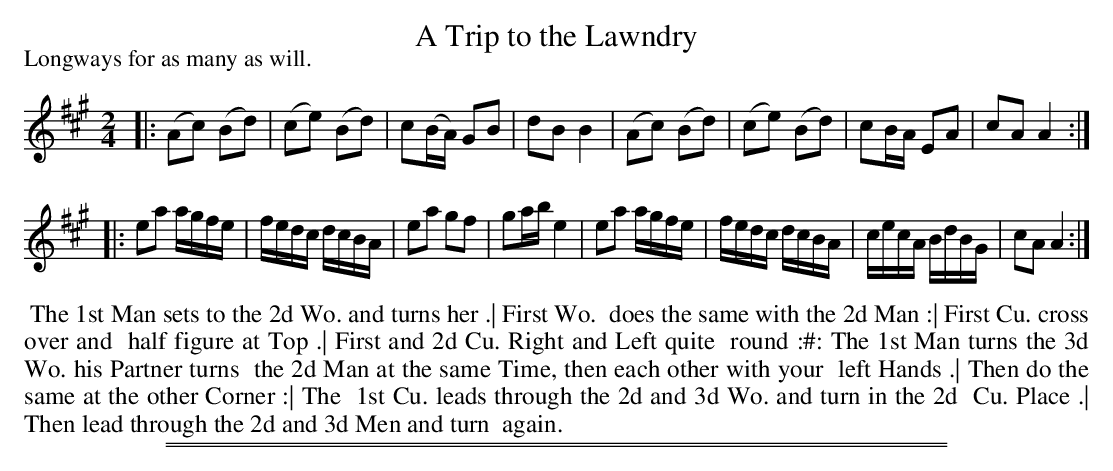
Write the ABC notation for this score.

X:1
T: A Trip to the Lawndry
P: Longways for as many as will.
M: 2/4
L: 1/16
K: A
V: 1
|: (A2c2) (B2d2) | (c2e2) (B2d2) | c2(BA) G2B2 | d2B2 B4 |\
   (A2c2) (B2d2) | (c2e2) (B2d2) | c2`BA  E2A2 | c2A2 A4 :|
|: e2a2 agfe | fedc dcBA | e2a2 g2f2 | g2ab e4 |\
   e2a2 agfe | fedc dcBA | cecA BdBG | c2A2 A4 :|
